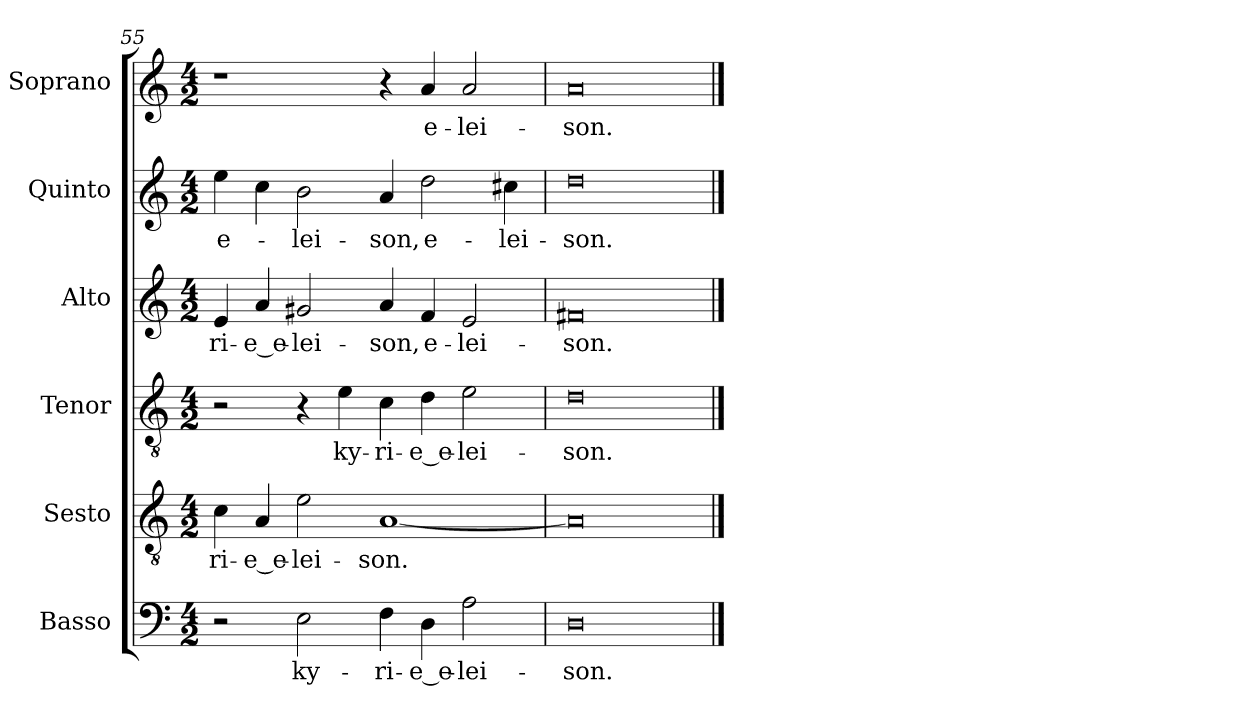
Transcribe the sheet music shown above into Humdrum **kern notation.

**kern	**text	**kern	**text	**kern	**text	**kern	**text	**kern	**text	**kern	**text
*part6	*part6	*part5	*part5	*part4	*part4	*part3	*part3	*part2	*part2	*part1	*part1
*staff6	*staff6	*staff5	*staff5	*staff4	*staff4	*staff3	*staff3	*staff2	*staff2	*staff1	*staff1
*I"Basso	*	*I"Sesto	*	*I"Tenor	*	*I"Alto	*	*I"Quinto	*	*I"Soprano	*
*	*	*I'T.	*	*I'T.	*	*I'A.	*	*	*	*I'Sop.	*
*clefF4	*	*clefGv2	*	*clefGv2	*	*clefG2	*	*clefG2	*	*clefG2	*
*	*	*ITrd7c12	*	*ITrd7c12	*	*	*	*	*	*	*
*k[]	*	*k[]	*	*k[]	*	*k[]	*	*k[]	*	*k[]	*
*C:	*	*C:	*	*C:	*	*C:	*	*C:	*	*C:	*
*M4/2	*	*M4/2	*	*M4/2	*	*M4/2	*	*M4/2	*	*M4/2	*
=55	=55	=55	=55	=55	=55	=55	=55	=55	=55	=55	=55
!	!	!	!LO:LY:b:color=#000000	!	!	!	!	!	!	!	!
!	!	!	!	!	!	!	!LO:LY:b:color=#000000	!	!	!	!
!	!	!	!	!	!	!	!	!	!LO:LY:b:color=#000000	!	!
2r	.	4Ci\	-ri-	2r	.	4ei/	-ri-	4eei\	e-	1r	.
!	!	!	!LO:LY:b:color=#000000	!	!	!	!	!	!	!	!
!	!	!	!	!	!	!	!LO:LY:b:color=#000000	!	!	!	!
.	.	4AAi/	-e_e-	.	.	4ai/	-e_e-	4cci\	.	.	.
!	!LO:LY:b:color=#000000	!	!	!	!	!	!	!	!	!	!
!	!	!	!LO:LY:b:color=#000000	!	!	!	!	!	!	!	!
!	!	!	!	!	!	!	!LO:LY:b:color=#000000	!	!	!	!
!	!	!	!	!	!	!	!	!	!LO:LY:b:color=#000000	!	!
2Ei\	ky-	2Ei\	-lei-	4r	.	2g#Xi/	-lei-	2bi\	-lei-	.	.
!	!	!	!	!	!LO:LY:b:color=#000000	!	!	!	!	!	!
.	.	.	.	4Ei\	ky-	.	.	.	.	.	.
!	!LO:LY:b:color=#000000	!	!	!	!	!	!	!	!	!	!
!	!	!	!LO:LY:b:color=#000000	!	!	!	!	!	!	!	!
!	!	!	!	!	!LO:LY:b:color=#000000	!	!	!	!	!	!
!	!	!	!	!	!	!	!LO:LY:b:color=#000000	!	!	!	!
!	!	!	!	!	!	!	!	!	!LO:LY:b:color=#000000	!	!
4Fi\	-ri-	[1AAi	-son.	4Ci\	-ri-	4ai/	-son,	4ai/	-son,	4r	.
!	!LO:LY:b:color=#000000	!	!	!	!	!	!	!	!	!	!
!	!	!	!	!	!LO:LY:b:color=#000000	!	!	!	!	!	!
!	!	!	!	!	!	!	!LO:LY:b:color=#000000	!	!	!	!
!	!	!	!	!	!	!	!	!	!LO:LY:b:color=#000000	!	!
!	!	!	!	!	!	!	!	!	!	!	!LO:LY:b:color=#000000
4Di\	-e_e-	.	.	4Di\	-e_e-	4fi/	e-	2ddi\	e-	4ai/	e-
!	!LO:LY:b:color=#000000	!	!	!	!	!	!	!	!	!	!
!	!	!	!	!	!LO:LY:b:color=#000000	!	!	!	!	!	!
!	!	!	!	!	!	!	!LO:LY:b:color=#000000	!	!	!	!
!	!	!	!	!	!	!	!	!	!	!	!LO:LY:b:color=#000000
2Ai\	-lei-	.	.	2Ei\	-lei-	2ei/	-lei-	.	.	2ai/	-lei-
!	!	!	!	!	!	!	!	!	!LO:LY:b:color=#000000	!	!
.	.	.	.	.	.	.	.	4cc#Xi\	-lei-	.	.
=56	=56	=56	=56	=56	=56	=56	=56	=56	=56	=56	=56
!	!LO:LY:b:color=#000000	!	!	!	!	!	!	!	!	!	!
!	!	!	!	!	!LO:LY:b:color=#000000	!	!	!	!	!	!
!	!	!	!	!	!	!	!LO:LY:b:color=#000000	!	!	!	!
!	!	!	!	!	!	!	!	!	!LO:LY:b:color=#000000	!	!
!	!	!	!	!	!	!	!	!	!	!	!LO:LY:b:color=#000000
0Di	-son.	0AAi]	.	0Di	-son.	0f#Xi	-son.	0ddi	-son.	0ai	-son.
==	==	==	==	==	==	==	==	==	==	==	==
*-	*-	*-	*-	*-	*-	*-	*-	*-	*-	*-	*-
